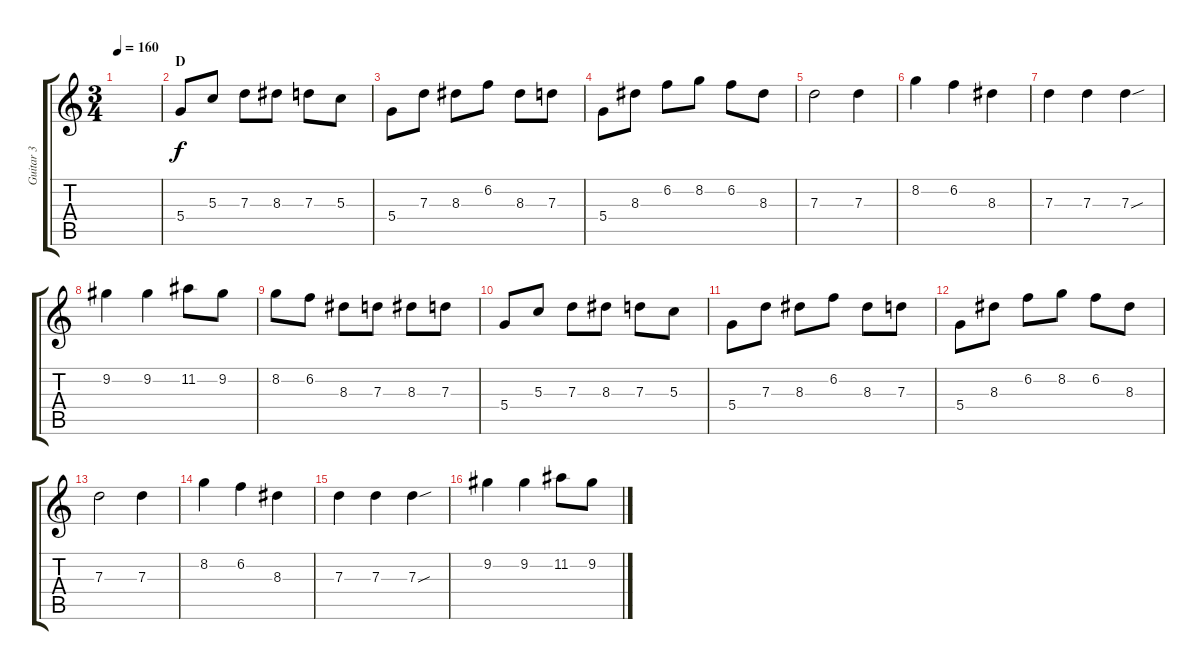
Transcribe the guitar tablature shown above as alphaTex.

\track ("Guitar 3" "Guitar 3") {instrument acousticguitarnylon}
\staff {score tabs}
\tuning (E4 B3 G3 D3 A2 E2) {hide}
\ts (3 4)
\tempo 160
\clef g2
\ks c
|
\section ("" "D")
5.4.8 5.3.8 7.3.8 8.3.8 7.3.8 5.3.8 |
5.4.8 7.3.8 8.3.8 6.2.8 8.3.8 7.3.8 |
5.4.8 8.3.8 6.2.8 8.2.8 6.2.8 8.3.8 |
7.3.2 7.3.4 |
8.2.4 6.2.4 8.3.4 |
7.3.4 7.3.4 7.3{sou}.4 |
9.2.4 9.2.4 11.2.8 9.2.8 |
8.2.8 6.2.8 8.3.8 7.3.8 8.3.8 7.3.8 |
5.4.8 5.3.8 7.3.8 8.3.8 7.3.8 5.3.8 |
5.4.8 7.3.8 8.3.8 6.2.8 8.3.8 7.3.8 |
5.4.8 8.3.8 6.2.8 8.2.8 6.2.8 8.3.8 |
7.3.2 7.3.4 |
8.2.4 6.2.4 8.3.4 |
7.3.4 7.3.4 7.3{sou}.4 |
9.2.4 9.2.4 11.2.8 9.2.8
